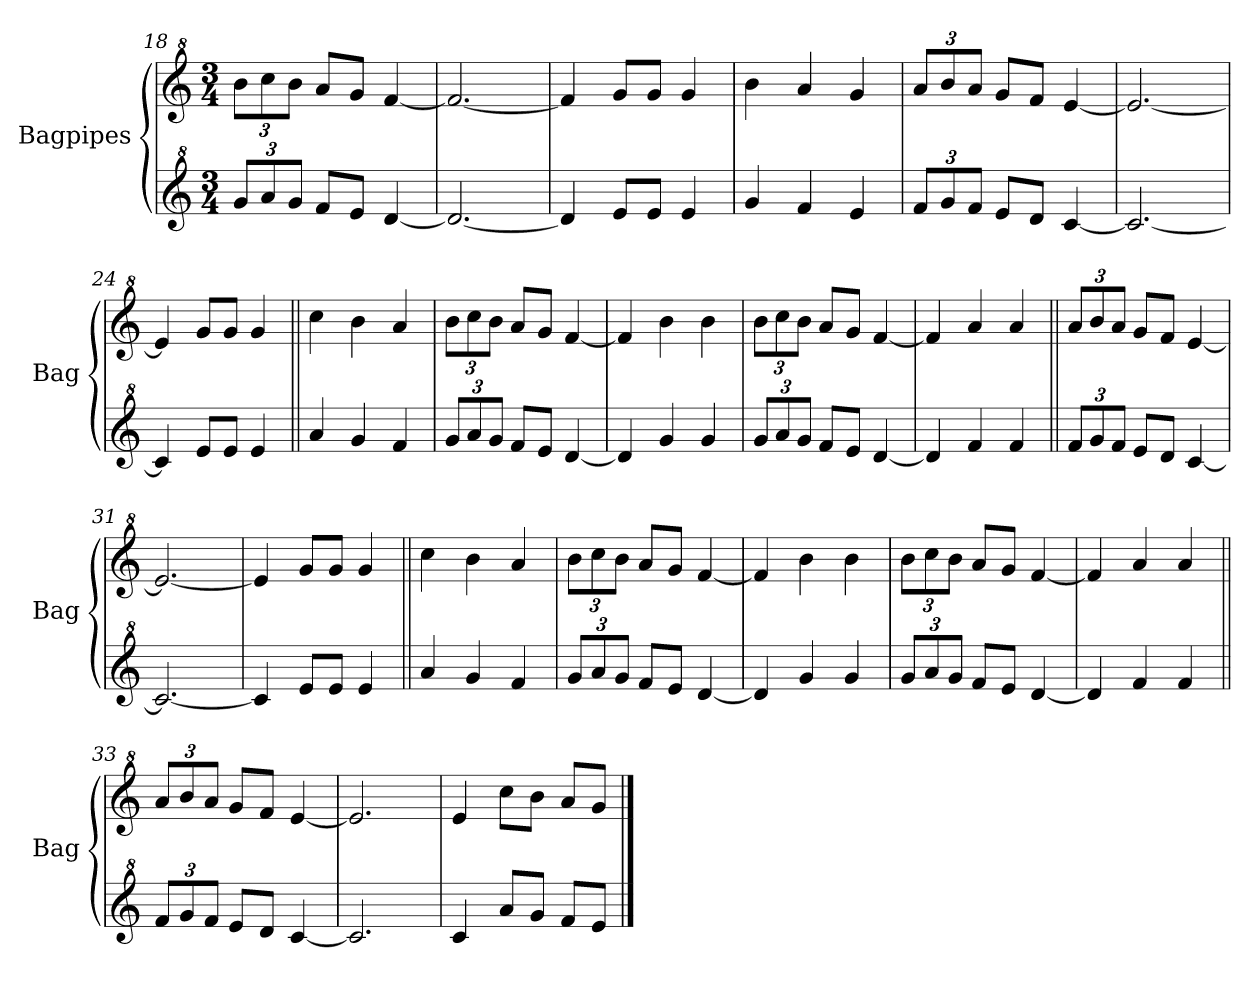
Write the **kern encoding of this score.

**kern	**kern
*part2	*part1
*staff2	*staff1
*I"Bagpipes	*I"Bagpipes
*I'Bag	*I'Bag
!!LO:LB:g=z
*clefG^2	*clefG^2
*k[]	*k[]
*C:	*C:
*M3/4	*M3/4
*Xbrackettup	*Xbrackettup
=18	=18
12gg/L	12bb\L
12aa/	12ccc\
12gg/J	12bb\J
8ff/L	8aa/L
8ee/J	8gg/J
[4dd/	[4ff/
=19	=19
2.dd/_	2.ff/_
=20	=20
4dd/]	4ff/]
8ee/L	8gg/L
8ee/J	8gg/J
4ee/	4gg/
=21	=21
4gg/	4bb\
4ff/	4aa/
4ee/	4gg/
=22	=22
12ff/L	12aa/L
12gg/	12bb/
12ff/J	12aa/J
8ee/L	8gg/L
8dd/J	8ff/J
[4cc/	[4ee/
=23	=23
2.cc/_	2.ee/_
=24	=24
4cc/]	4ee/]
8ee/L	8gg/L
8ee/J	8gg/J
4ee/	4gg/
=25||	=25||
4aa/	4ccc\
4gg/	4bb\
4ff/	4aa/
=26	=26
12gg/L	12bb\L
12aa/	12ccc\
12gg/J	12bb\J
8ff/L	8aa/L
8ee/J	8gg/J
[4dd/	[4ff/
=27	=27
4dd/]	4ff/]
4gg/	4bb\
4gg/	4bb\
!!LO:LB:g=z
=28	=28
12gg/L	12bb\L
12aa/	12ccc\
12gg/J	12bb\J
8ff/L	8aa/L
8ee/J	8gg/J
[4dd/	[4ff/
=29	=29
4dd/]	4ff/]
4ff/	4aa/
4ff/	4aa/
=30||	=30||
12ff/L	12aa/L
12gg/	12bb/
12ff/J	12aa/J
8ee/L	8gg/L
8dd/J	8ff/J
[4cc/	[4ee/
=31	=31
2.cc/_	2.ee/_
=32	=32
4cc/]	4ee/]
8ee/L	8gg/L
8ee/J	8gg/J
4ee/	4gg/
=25||	=25||
4aa/	4ccc\
4gg/	4bb\
4ff/	4aa/
=26	=26
12gg/L	12bb\L
12aa/	12ccc\
12gg/J	12bb\J
8ff/L	8aa/L
8ee/J	8gg/J
[4dd/	[4ff/
=27	=27
4dd/]	4ff/]
4gg/	4bb\
4gg/	4bb\
!!LO:LB:g=z
=28	=28
12gg/L	12bb\L
12aa/	12ccc\
12gg/J	12bb\J
8ff/L	8aa/L
8ee/J	8gg/J
[4dd/	[4ff/
=29	=29
4dd/]	4ff/]
4ff/	4aa/
4ff/	4aa/
=33||	=33||
12ff/L	12aa/L
12gg/	12bb/
12ff/J	12aa/J
8ee/L	8gg/L
8dd/J	8ff/J
[4cc/	[4ee/
=34	=34
2.cc/]	2.ee/]
=35	=35
4cc/	4ee/
8aa/L	8ccc\L
8gg/J	8bb\J
8ff/L	8aa/L
8ee/J	8gg/J
==	==
*-	*-
